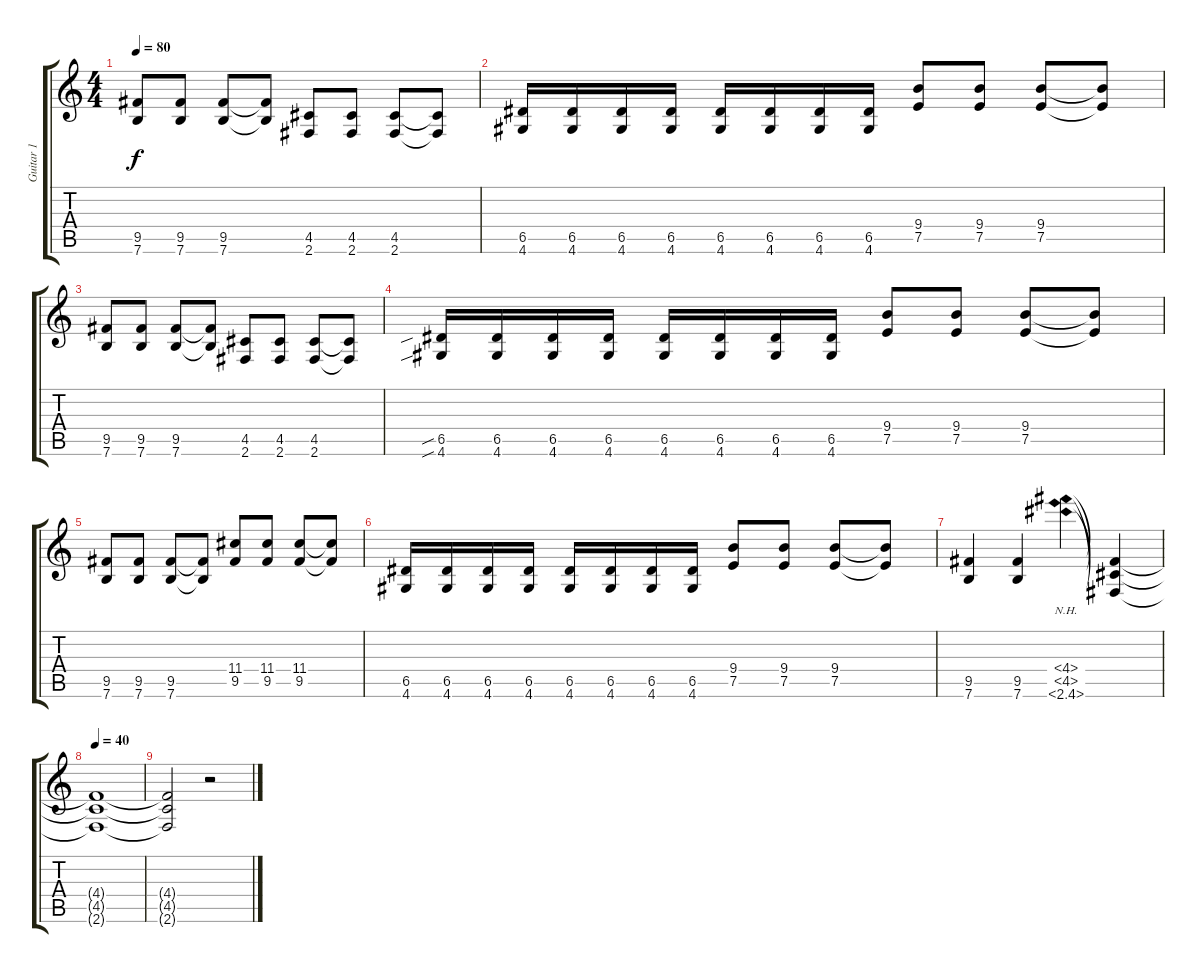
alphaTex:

\track ("Guitar 1" "Guitar 1") {instrument overdrivenguitar}
\staff {score tabs}
\tuning (E4 B3 G3 D3 A2 E2) {hide}
\ts (4 4)
\tempo 80
\clef g2
\ks c
(9.5 7.6).8{dy f} (9.5 7.6).8 (9.5 7.6).8 (9.5{t} 7.6{t}).8 (4.5 2.6).8 (4.5 2.6).8 (4.5 2.6).8 (4.5{t} 2.6{t}).8 |
(6.5 4.6).16 (6.5 4.6).16 (6.5 4.6).16 (6.5 4.6).16 (6.5 4.6).16 (6.5 4.6).16 (6.5 4.6).16 (6.5 4.6).16 (9.4 7.5).8 (9.4 7.5).8 (9.4 7.5).8 (9.4{t} 7.5{t}).8 |
(9.5 7.6).8 (9.5 7.6).8 (9.5 7.6).8 (9.5{t} 7.6{t}).8 (4.5 2.6).8 (4.5 2.6).8 (4.5 2.6).8 (4.5{t} 2.6{t}).8 |
(6.5{sib} 4.6{sib}).16 (6.5 4.6).16 (6.5 4.6).16 (6.5 4.6).16 (6.5 4.6).16 (6.5 4.6).16 (6.5 4.6).16 (6.5 4.6).16 (9.4 7.5).8 (9.4 7.5).8 (9.4 7.5).8 (9.4{t} 7.5{t}).8 |
(9.5 7.6).8 (9.5 7.6).8 (9.5 7.6).8 (9.5{t} 7.6{t}).8 (11.4 9.5).8 (11.4 9.5).8 (11.4 9.5).8 (11.4{t} 9.5{t}).8 |
(6.5 4.6).16 (6.5 4.6).16 (6.5 4.6).16 (6.5 4.6).16 (6.5 4.6).16 (6.5 4.6).16 (6.5 4.6).16 (6.5 4.6).16 (9.4 7.5).8 (9.4 7.5).8 (9.4 7.5).8 (9.4{t} 7.5{t}).8 |
(9.5 7.6).4{txt ""} (9.5 7.6).4 (4.4{nh} 4.5{nh} 2.6{nh}).4 (4.4{t} 4.5{t} 2.6{t}).4 |
\tempo 40
(4.4{t} 4.5{t} 2.6{t}).1 |
(4.4{t} 4.5{t} 2.6{t}).2 r.2
